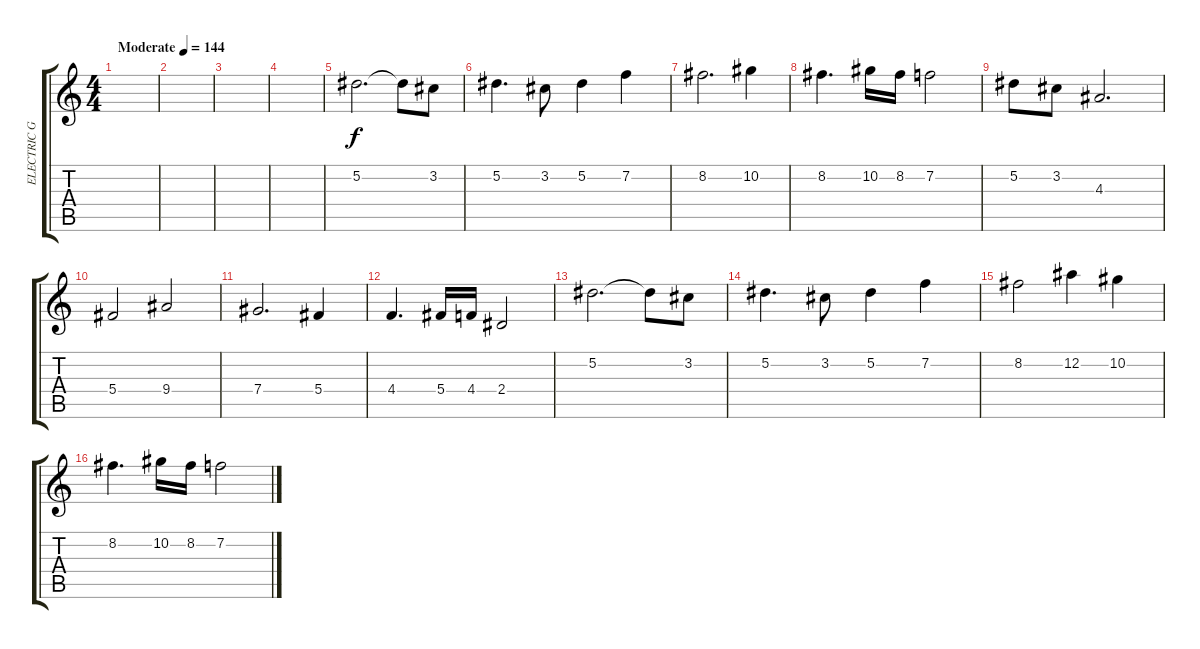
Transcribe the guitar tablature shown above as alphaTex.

\track ("ELECTRIC GUITAR 2" "ELECTRIC G") {instrument distortionguitar}
\staff {score tabs}
\tuning (Eb4 Bb3 Gb3 Db3 Ab2 Db2) {hide}
\ts (4 4)
\tempo (144 "Moderate")
\clef g2
\ks c
|
|
|
|
5.2.2{d} 5.2{t}.8 3.2.8 |
5.2.4{d} 3.2.8 5.2.4 7.2.4 |
8.2.2{d} 10.2.4 |
8.2.4{d} 10.2.16 8.2.16 7.2.2 |
5.2.8 3.2.8 4.3.2{d} |
5.4.2 9.4.2 |
7.4.2{d} 5.4.4 |
4.4.4{d} 5.4.16 4.4.16 2.4.2 |
5.2.2{d} 5.2{t}.8 3.2.8 |
5.2.4{d} 3.2.8 5.2.4 7.2.4 |
8.2.2 12.2.4 10.2.4 |
8.2.4{d} 10.2.16 8.2.16 7.2.2
